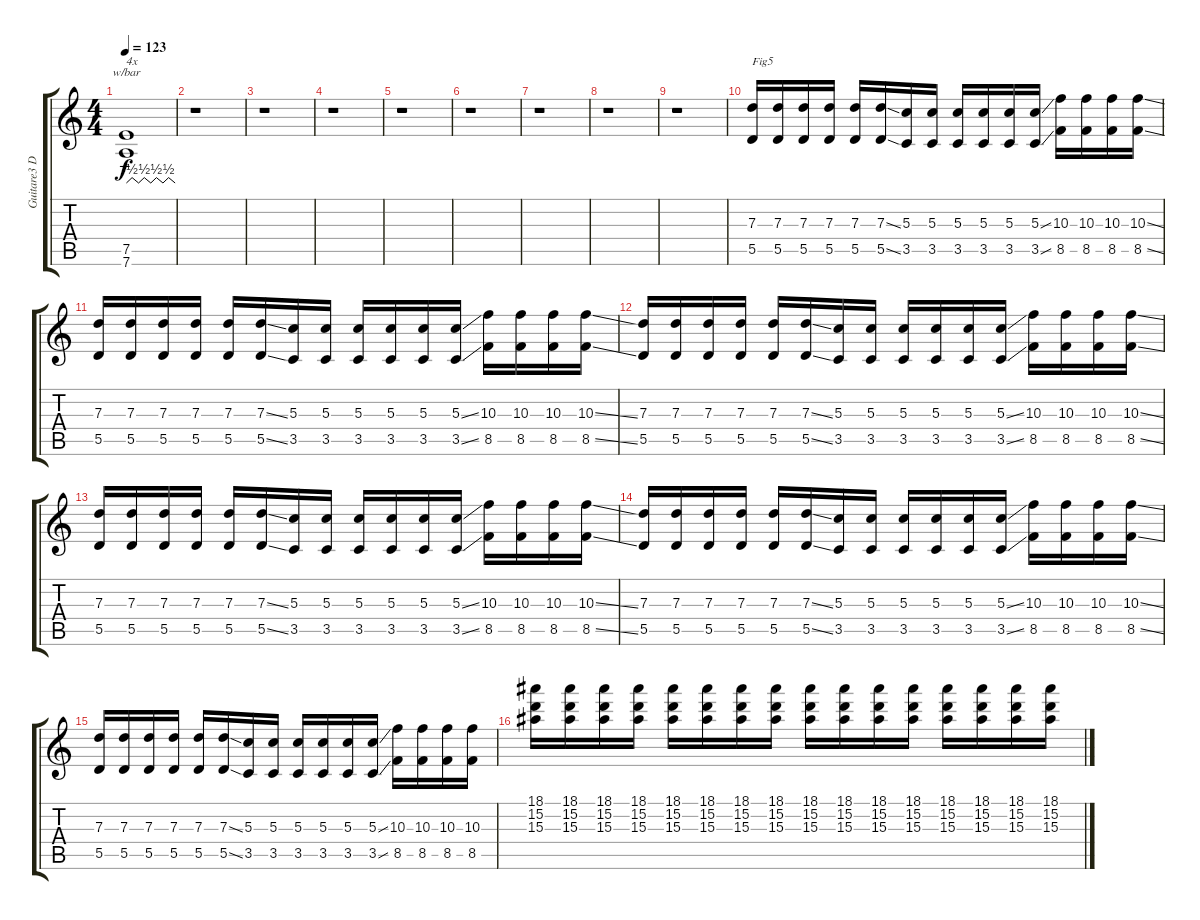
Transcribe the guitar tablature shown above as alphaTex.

\track ("Guitare3 Dr-D" "Guitare3 D") {instrument overdrivenguitar}
\staff {score tabs}
\tuning (E4 B3 G3 D3 A2 D2) {hide}
\ts (4 4)
\tempo 123
\clef g2
\ks c
(7.5 7.6).1{tbe (custom default 0 0 7 2 15 0 22 2 30 0 37 2 45 0 52 2 60 0) txt "4x" dy f} |
r.1 |
r.1 |
r.1 |
r.1 |
r.1 |
r.1 |
r.1 |
r.1 |
(7.3 5.5).16{txt "Fig5"} (7.3 5.5).16 (7.3 5.5).16 (7.3 5.5).16 (7.3 5.5).16 (7.3{ss} 5.5{ss}).16 (5.3 3.5).16 (5.3 3.5).16 (5.3 3.5).16 (5.3 3.5).16 (5.3 3.5).16 (5.3{ss} 3.5{ss}).16 (10.3 8.5).16 (10.3 8.5).16 (10.3 8.5).16 (10.3{ss} 8.5{ss}).16 |
(7.3 5.5).16 (7.3 5.5).16 (7.3 5.5).16 (7.3 5.5).16 (7.3 5.5).16 (7.3{ss} 5.5{ss}).16 (5.3 3.5).16 (5.3 3.5).16 (5.3 3.5).16 (5.3 3.5).16 (5.3 3.5).16 (5.3{ss} 3.5{ss}).16 (10.3 8.5).16 (10.3 8.5).16 (10.3 8.5).16 (10.3{ss} 8.5{ss}).16 |
(7.3 5.5).16 (7.3 5.5).16 (7.3 5.5).16 (7.3 5.5).16 (7.3 5.5).16 (7.3{ss} 5.5{ss}).16 (5.3 3.5).16 (5.3 3.5).16 (5.3 3.5).16 (5.3 3.5).16 (5.3 3.5).16 (5.3{ss} 3.5{ss}).16 (10.3 8.5).16 (10.3 8.5).16 (10.3 8.5).16 (10.3{ss} 8.5{ss}).16 |
(7.3 5.5).16 (7.3 5.5).16 (7.3 5.5).16 (7.3 5.5).16 (7.3 5.5).16 (7.3{ss} 5.5{ss}).16 (5.3 3.5).16 (5.3 3.5).16 (5.3 3.5).16 (5.3 3.5).16 (5.3 3.5).16 (5.3{ss} 3.5{ss}).16 (10.3 8.5).16 (10.3 8.5).16 (10.3 8.5).16 (10.3{ss} 8.5{ss}).16 |
(7.3 5.5).16 (7.3 5.5).16 (7.3 5.5).16 (7.3 5.5).16 (7.3 5.5).16 (7.3{ss} 5.5{ss}).16 (5.3 3.5).16 (5.3 3.5).16 (5.3 3.5).16 (5.3 3.5).16 (5.3 3.5).16 (5.3{ss} 3.5{ss}).16 (10.3 8.5).16 (10.3 8.5).16 (10.3 8.5).16 (10.3{ss} 8.5{ss}).16 |
(7.3 5.5).16 (7.3 5.5).16 (7.3 5.5).16 (7.3 5.5).16 (7.3 5.5).16 (7.3{ss} 5.5{ss}).16 (5.3 3.5).16 (5.3 3.5).16 (5.3 3.5).16 (5.3 3.5).16 (5.3 3.5).16 (5.3{ss} 3.5{ss}).16 (10.3 8.5).16 (10.3 8.5).16 (10.3 8.5).16 (10.3 8.5).16 |
(18.1 15.2 15.3).16 (18.1 15.2 15.3).16 (18.1 15.2 15.3).16 (18.1 15.2 15.3).16 (18.1 15.2 15.3).16 (18.1 15.2 15.3).16 (18.1 15.2 15.3).16 (18.1 15.2 15.3).16 (18.1 15.2 15.3).16 (18.1 15.2 15.3).16 (18.1 15.2 15.3).16 (18.1 15.2 15.3).16 (18.1 15.2 15.3).16 (18.1 15.2 15.3).16 (18.1 15.2 15.3).16 (18.1 15.2 15.3).16
